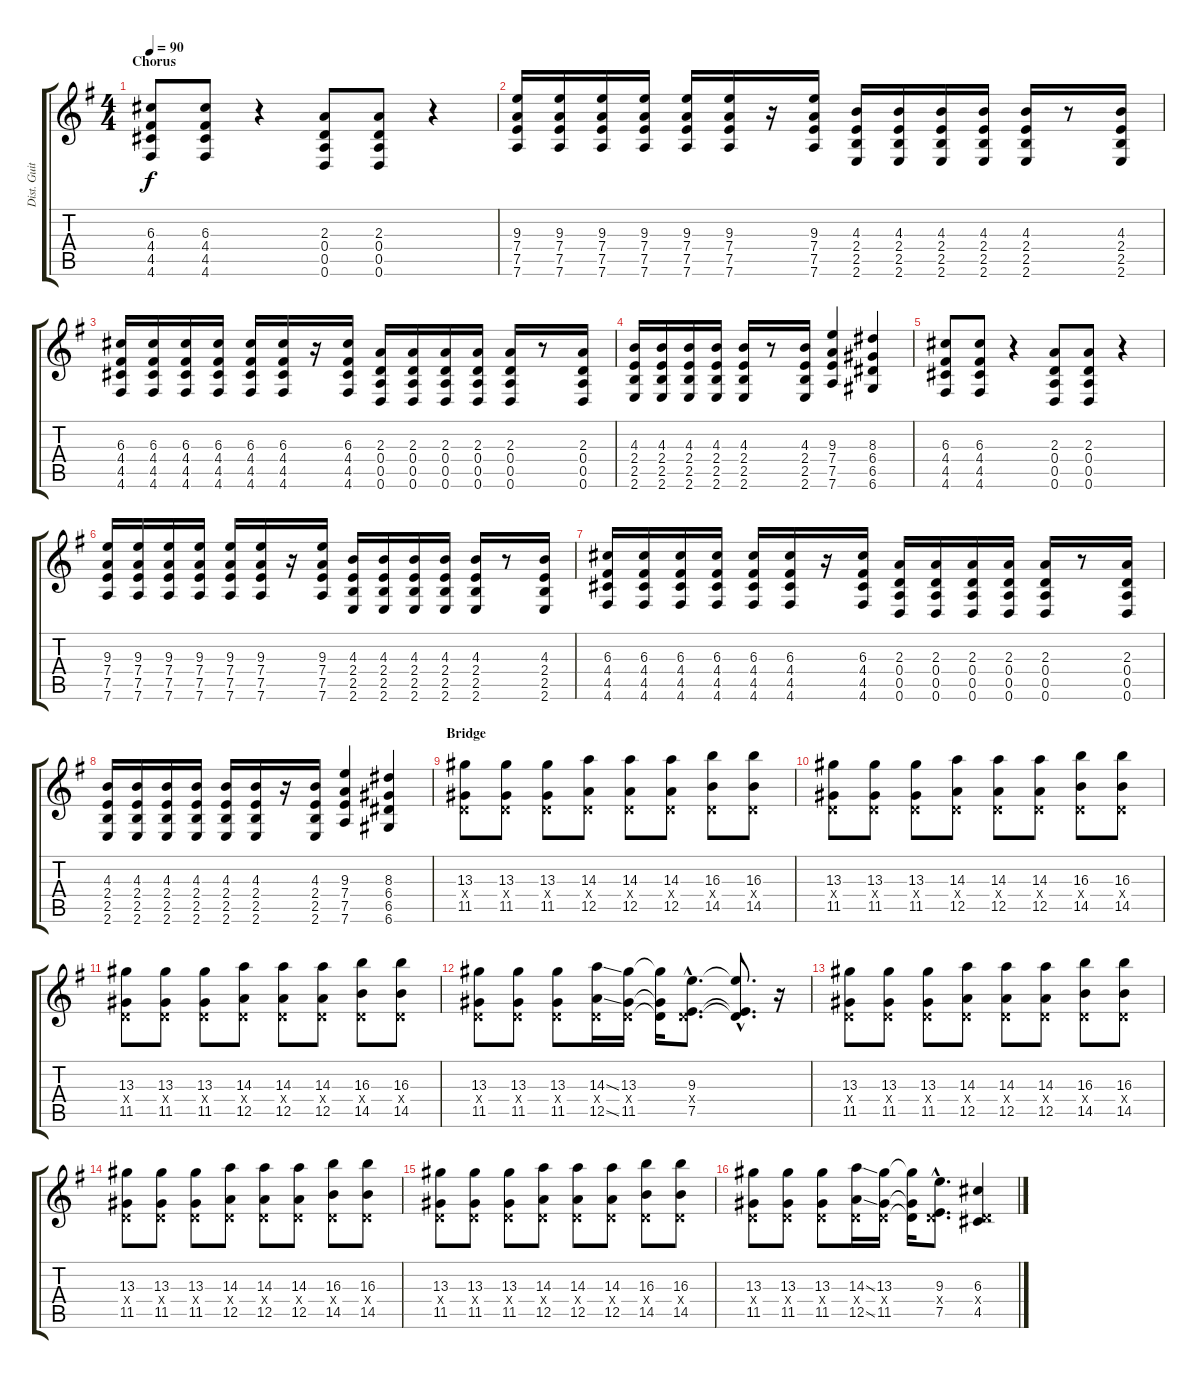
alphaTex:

\track ("Dist. Guitar 2" "Dist. Guit") {instrument distortionguitar}
\staff {score tabs}
\tuning (E4 B3 G3 D3 A2 D2) {hide}
\ts (4 4)
\section ("" "Chorus")
\tempo 90
\clef g2
\ks g
(6.3 4.4 4.5 4.6).8{dy f volume 12 balance 12 instrument distortionguitar} (6.3 4.4 4.5 4.6).8 r.4 (2.3 0.4 0.5 0.6).8 (2.3 0.4 0.5 0.6).8 r.4 |
(9.3 7.4 7.5 7.6).16 (9.3 7.4 7.5 7.6).16 (9.3 7.4 7.5 7.6).16 (9.3 7.4 7.5 7.6).16 (9.3 7.4 7.5 7.6).16 (9.3 7.4 7.5 7.6).16 r.16 (9.3 7.4 7.5 7.6).16 (4.3 2.4 2.5 2.6).16 (4.3 2.4 2.5 2.6).16 (4.3 2.4 2.5 2.6).16 (4.3 2.4 2.5 2.6).16 (4.3 2.4 2.5 2.6).16 r.8 (4.3 2.4 2.5 2.6).16 |
(6.3 4.4 4.5 4.6).16 (6.3 4.4 4.5 4.6).16 (6.3 4.4 4.5 4.6).16 (6.3 4.4 4.5 4.6).16 (6.3 4.4 4.5 4.6).16 (6.3 4.4 4.5 4.6).16 r.16 (6.3 4.4 4.5 4.6).16 (2.3 0.4 0.5 0.6).16 (2.3 0.4 0.5 0.6).16 (2.3 0.4 0.5 0.6).16 (2.3 0.4 0.5 0.6).16 (2.3 0.4 0.5 0.6).16 r.8 (2.3 0.4 0.5 0.6).16 |
(4.3 2.4 2.5 2.6).16 (4.3 2.4 2.5 2.6).16 (4.3 2.4 2.5 2.6).16 (4.3 2.4 2.5 2.6).16 (4.3 2.4 2.5 2.6).16 r.8 (4.3 2.4 2.5 2.6).16 (9.3 7.4 7.5 7.6).4 (8.3 6.4 6.5 6.6).4 |
(6.3 4.4 4.5 4.6).8 (6.3 4.4 4.5 4.6).8 r.4 (2.3 0.4 0.5 0.6).8 (2.3 0.4 0.5 0.6).8 r.4 |
(9.3 7.4 7.5 7.6).16 (9.3 7.4 7.5 7.6).16 (9.3 7.4 7.5 7.6).16 (9.3 7.4 7.5 7.6).16 (9.3 7.4 7.5 7.6).16 (9.3 7.4 7.5 7.6).16 r.16 (9.3 7.4 7.5 7.6).16 (4.3 2.4 2.5 2.6).16 (4.3 2.4 2.5 2.6).16 (4.3 2.4 2.5 2.6).16 (4.3 2.4 2.5 2.6).16 (4.3 2.4 2.5 2.6).16 r.8 (4.3 2.4 2.5 2.6).16 |
(6.3 4.4 4.5 4.6).16 (6.3 4.4 4.5 4.6).16 (6.3 4.4 4.5 4.6).16 (6.3 4.4 4.5 4.6).16 (6.3 4.4 4.5 4.6).16 (6.3 4.4 4.5 4.6).16 r.16 (6.3 4.4 4.5 4.6).16 (2.3 0.4 0.5 0.6).16 (2.3 0.4 0.5 0.6).16 (2.3 0.4 0.5 0.6).16 (2.3 0.4 0.5 0.6).16 (2.3 0.4 0.5 0.6).16 r.8 (2.3 0.4 0.5 0.6).16 |
(4.3 2.4 2.5 2.6).16 (4.3 2.4 2.5 2.6).16 (4.3 2.4 2.5 2.6).16 (4.3 2.4 2.5 2.6).16 (4.3 2.4 2.5 2.6).16 (4.3 2.4 2.5 2.6).16 r.16 (4.3 2.4 2.5 2.6).16 (9.3 7.4 7.5 7.6).4 (8.3 6.4 6.5 6.6).4 |
\section ("" "Bridge")
(13.3 0.4{x} 11.5).8{volume 9 balance 11} (13.3 0.4{x} 11.5).8 (13.3 0.4{x} 11.5).8 (14.3 0.4{x} 12.5).8 (14.3 0.4{x} 12.5).8 (14.3 0.4{x} 12.5).8 (16.3 0.4{x} 14.5).8 (16.3 0.4{x} 14.5).8 |
(13.3 0.4{x} 11.5).8 (13.3 0.4{x} 11.5).8 (13.3 0.4{x} 11.5).8 (14.3 0.4{x} 12.5).8 (14.3 0.4{x} 12.5).8 (14.3 0.4{x} 12.5).8 (16.3 0.4{x} 14.5).8 (16.3 0.4{x} 14.5).8 |
(13.3 0.4{x} 11.5).8 (13.3 0.4{x} 11.5).8 (13.3 0.4{x} 11.5).8 (14.3 0.4{x} 12.5).8 (14.3 0.4{x} 12.5).8 (14.3 0.4{x} 12.5).8 (16.3 0.4{x} 14.5).8 (16.3 0.4{x} 14.5).8 |
(13.3 0.4{x} 11.5).8 (13.3 0.4{x} 11.5).8 (13.3 0.4{x} 11.5).8 (14.3{ss} 0.4{x} 12.5{ss}).16 (13.3 0.4{x} 11.5).16 (13.3{t} 0.4{t} 11.5{t}).16 (9.3{hac} 0.4{hac x} 7.5{hac}).8{d} (9.3{hac t} 0.4{hac t} 7.5{hac t}).8{d} r.16 |
(13.3 0.4{x} 11.5).8{volume 9 balance 7} (13.3 0.4{x} 11.5).8 (13.3 0.4{x} 11.5).8 (14.3 0.4{x} 12.5).8 (14.3 0.4{x} 12.5).8 (14.3 0.4{x} 12.5).8 (16.3 0.4{x} 14.5).8 (16.3 0.4{x} 14.5).8 |
(13.3 0.4{x} 11.5).8 (13.3 0.4{x} 11.5).8 (13.3 0.4{x} 11.5).8 (14.3 0.4{x} 12.5).8 (14.3 0.4{x} 12.5).8 (14.3 0.4{x} 12.5).8 (16.3 0.4{x} 14.5).8 (16.3 0.4{x} 14.5).8 |
(13.3 0.4{x} 11.5).8 (13.3 0.4{x} 11.5).8 (13.3 0.4{x} 11.5).8 (14.3 0.4{x} 12.5).8 (14.3 0.4{x} 12.5).8 (14.3 0.4{x} 12.5).8 (16.3 0.4{x} 14.5).8 (16.3 0.4{x} 14.5).8 |
(13.3 0.4{x} 11.5).8 (13.3 0.4{x} 11.5).8 (13.3 0.4{x} 11.5).8 (14.3{ss} 0.4{x} 12.5{ss}).16 (13.3 0.4{x} 11.5).16 (13.3{t} 0.4{t} 11.5{t}).16 (9.3{hac} 0.4{hac x} 7.5{hac}).8{d} (6.3 0.4{x} 4.5).4
